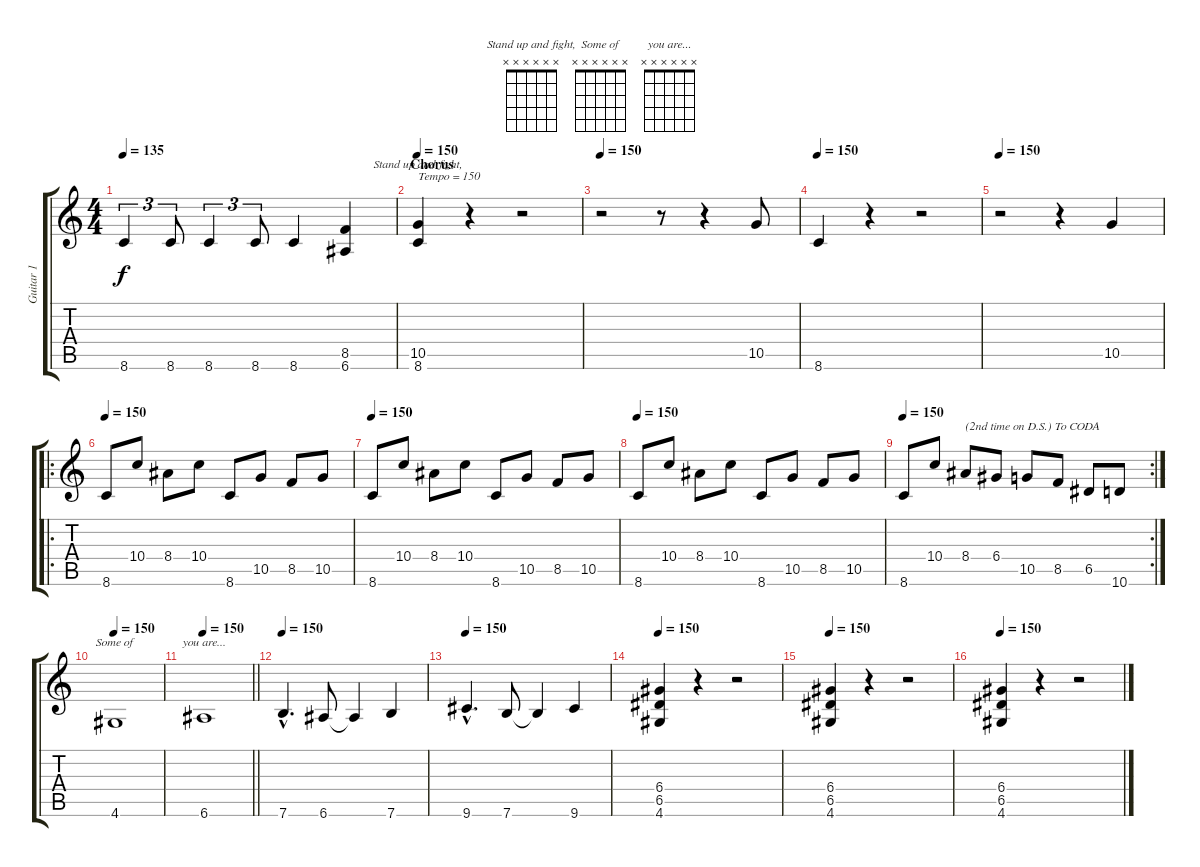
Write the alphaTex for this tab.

\track ("Guitar 1" "Guitar 1") {instrument overdrivenguitar}
\staff {score tabs}
\tuning (E4 B3 G3 D3 A2 E2) {hide}
\chord ("Stand up and fight, " x x x x x x) {firstfret 0}
\chord ("Some of " x x x x x x) {firstfret 0}
\chord ("you are..." x x x x x x) {firstfret 0}
\ts (4 4)
\tempo 135
\clef g2
\ks c
8.6.4{tu (3 2) dy f} 8.6.8{tu (3 2)} 8.6.4{tu (3 2)} 8.6.8{tu (3 2)} 8.6.4 (8.5 6.6).4 |
\section ("" "Chorus")
\tempo 150
(10.5 8.6).4{ch "Stand up and fight, " txt "Tempo = 150"} r.4 r.2 |
\tempo 150
r.2 r.8 r.4 10.5.8 |
\tempo 150
8.6.4 r.4 r.2 |
\tempo 150
r.2 r.4 10.5.4 |
\ro
\tempo 150
8.6.8 10.4.8 8.4.8 10.4.8 8.6.8 10.5.8 8.5.8 10.5.8 |
\tempo 150
8.6.8 10.4.8 8.4.8 10.4.8 8.6.8 10.5.8 8.5.8 10.5.8 |
\tempo 150
8.6.8 10.4.8 8.4.8 10.4.8 8.6.8 10.5.8 8.5.8 10.5.8 |
\rc 2
\tempo 150
8.6.8 10.4.8 8.4.8{txt "(2nd time on D.S.) To CODA"} 6.4.8 10.5.8 8.5.8 6.5.8 10.6.8 |
\tempo 150
4.6.1{ch "Some of "} |
\tempo 150
\barLineRight lightlight
6.6.1{ch "you are..."} |
\tempo 150
7.6{hac}.4{d} 6.6.8 6.6{t}.4 7.6.4 |
\tempo 150
9.6{hac}.4{d} 7.6.8 7.6{t}.4 9.6.4 |
\tempo 150
(6.4 6.5 4.6).4 r.4 r.2 |
\tempo 150
(6.4 6.5 4.6).4 r.4 r.2 |
\tempo 150
(6.4 6.5 4.6).4 r.4 r.2
